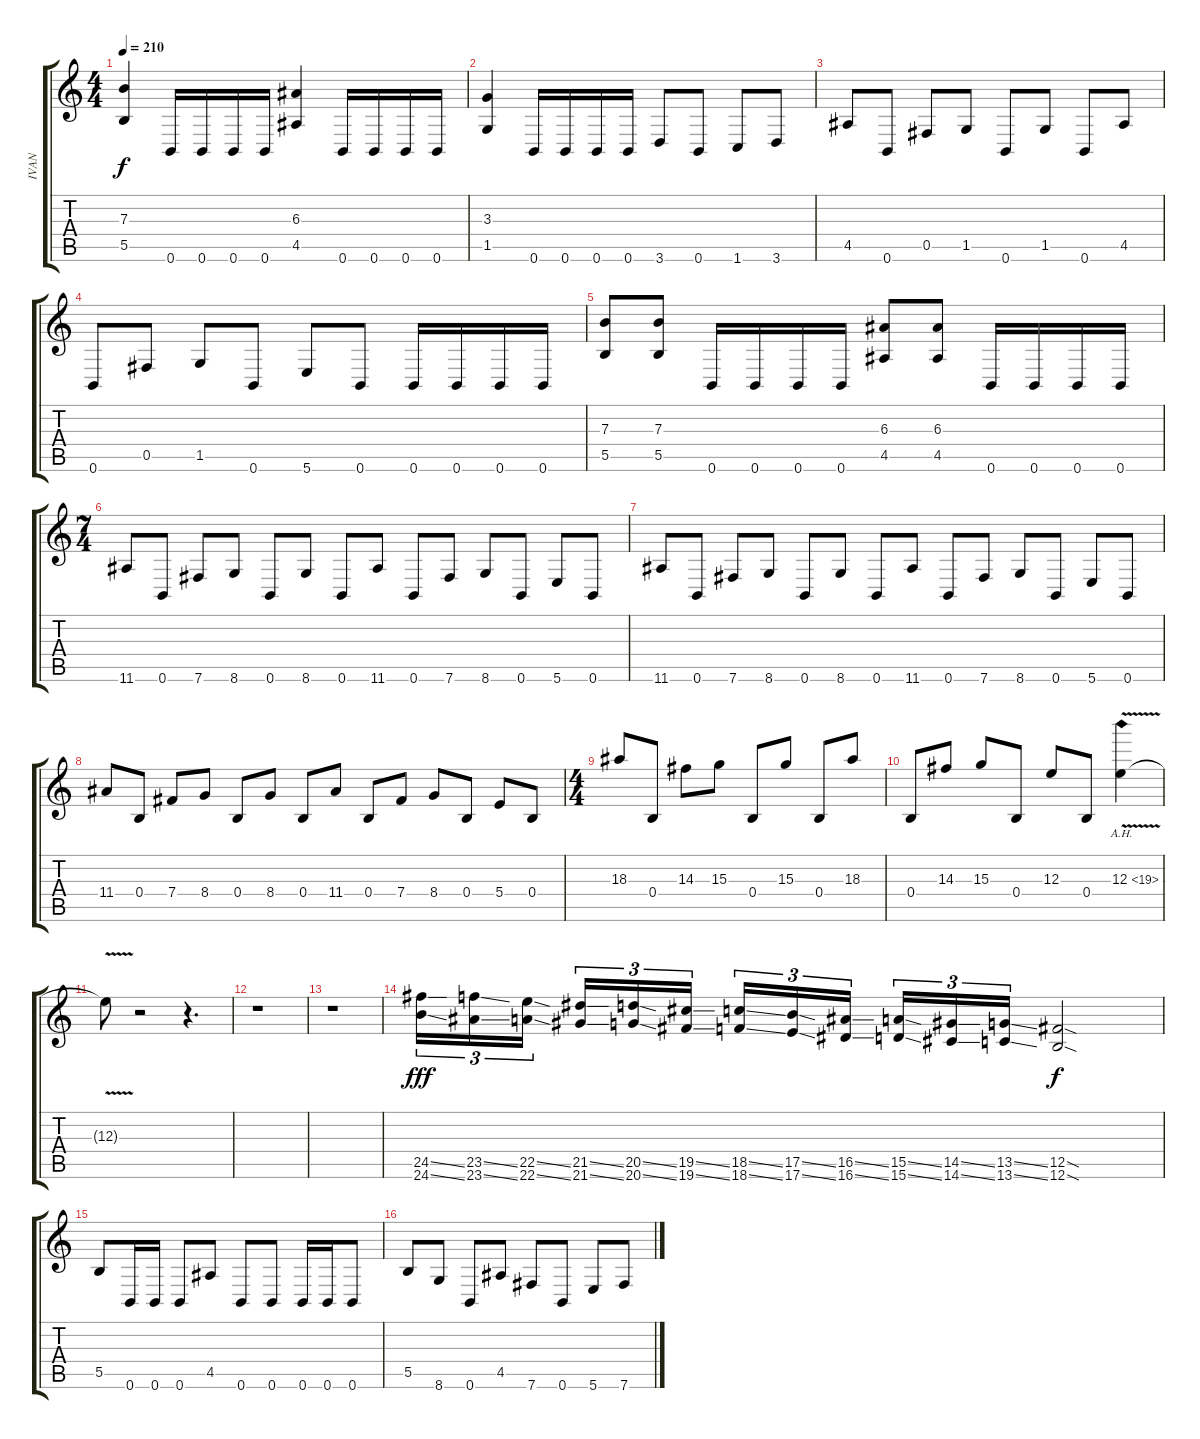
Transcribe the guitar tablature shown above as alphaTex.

\track ("IVAN" "IVAN") {instrument distortionguitar}
\staff {score tabs}
\tuning (Db4 Ab3 E3 B2 Gb2 B1) {hide}
\ts (4 4)
\tempo 210
\clef g2
\ks c
(7.3 5.5).4{dy f instrument distortionguitar} 0.6.16 0.6.16 0.6.16 0.6.16 (6.3 4.5).4 0.6.16 0.6.16 0.6.16 0.6.16 |
(3.3 1.5).4 0.6.16 0.6.16 0.6.16 0.6.16 3.6.8 0.6.8 1.6.8 3.6.8 |
4.5.8 0.6.8 0.5.8 1.5.8 0.6.8 1.5.8 0.6.8 4.5.8 |
0.6.8 0.5.8 1.5.8 0.6.8 5.6.8 0.6.8 0.6.16 0.6.16 0.6.16 0.6.16 |
(7.3 5.5).8 (7.3 5.5).8 0.6.16 0.6.16 0.6.16 0.6.16 (6.3 4.5).8 (6.3 4.5).8 0.6.16 0.6.16 0.6.16 0.6.16 |
\ts (7 4)
11.6.8 0.6.8 7.6.8 8.6.8 0.6.8 8.6.8 0.6.8 11.6.8 0.6.8 7.6.8 8.6.8 0.6.8 5.6.8 0.6.8 |
11.6.8 0.6.8 7.6.8 8.6.8 0.6.8 8.6.8 0.6.8 11.6.8 0.6.8 7.6.8 8.6.8 0.6.8 5.6.8 0.6.8 |
11.4.8 0.4.8 7.4.8 8.4.8 0.4.8 8.4.8 0.4.8 11.4.8 0.4.8 7.4.8 8.4.8 0.4.8 5.4.8 0.4.8 |
\ts (4 4)
18.3.8 0.4.8 14.3.8 15.3.8 0.4.8 15.3.8 0.4.8 18.3.8 |
0.4.8 14.3.8 15.3.8 0.4.8 12.3.8 0.4.8 12.3{ah 7 v}.4 |
12.3{t}.8 r.2 r.4{d} |
r.1 |
r.1 |
(24.5{ss} 24.6{ss}).16{tu (3 2) dy fff instrument guitarfretnoise} (23.5{ss} 23.6{ss}).16{tu (3 2)} (22.5{ss} 22.6{ss}).16{tu (3 2)} (21.5{ss} 21.6{ss}).16{tu (3 2)} (20.5{ss} 20.6{ss}).16{tu (3 2)} (19.5{ss} 19.6{ss}).16{tu (3 2)} (18.5{ss} 18.6{ss}).16{tu (3 2)} (17.5{ss} 17.6{ss}).16{tu (3 2)} (16.5{ss} 16.6{ss}).16{tu (3 2)} (15.5{ss} 15.6{ss}).16{tu (3 2)} (14.5{ss} 14.6{ss}).16{tu (3 2)} (13.5{ss} 13.6{ss}).16{tu (3 2)} (12.5{sod} 12.6{sod}).2{dy f instrument overdrivenguitar} |
5.5.8 0.6.16 0.6.16 0.6.8 4.5.8 0.6.8 0.6.8 0.6.16 0.6.16 0.6.8 |
5.5.8 8.6.8 0.6.8 4.5.8 7.6.8 0.6.8 5.6.8 7.6.8
